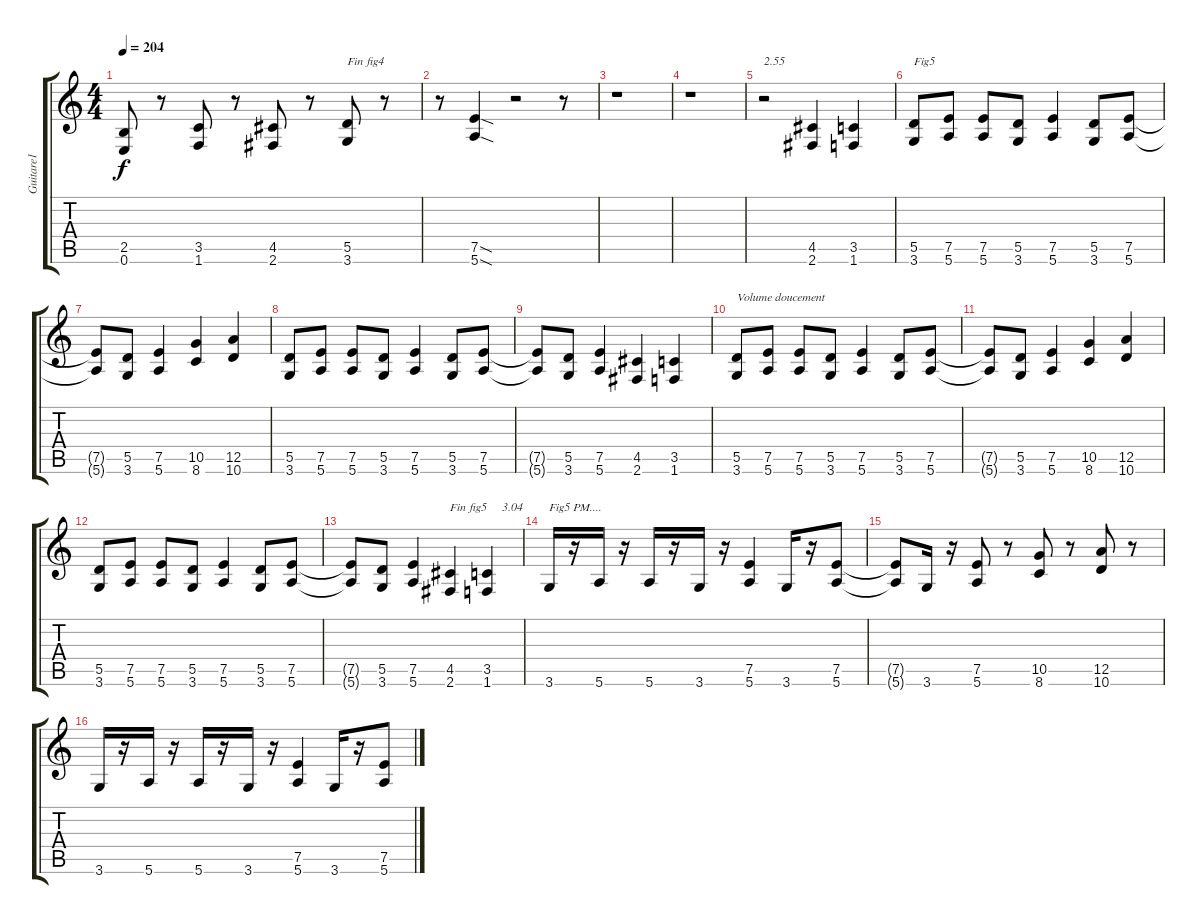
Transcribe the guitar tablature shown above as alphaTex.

\track ("Guitare1" "Guitare1") {instrument overdrivenguitar}
\staff {score tabs}
\tuning (E4 B3 G3 D3 A2 E2) {hide}
\ts (4 4)
\tempo 204
\clef g2
\ks c
(2.5 0.6).8{dy f} r.8 (3.5 1.6).8 r.8 (4.5 2.6).8 r.8 (5.5 3.6).8{txt "Fin fig4"} r.8 |
r.8 (7.5{sod} 5.6{sod}).4 r.2 r.8 |
r.1 |
r.1 |
r.2{txt "2.55"} (4.5 2.6).4 (3.5 1.6).4 |
(5.5 3.6).8{txt "Fig5"} (7.5 5.6).8 (7.5 5.6).8 (5.5 3.6).8 (7.5 5.6).4 (5.5 3.6).8 (7.5 5.6).8 |
(7.5{t} 5.6{t}).8 (5.5 3.6).8 (7.5 5.6).4 (10.5 8.6).4 (12.5 10.6).4 |
(5.5 3.6).8 (7.5 5.6).8 (7.5 5.6).8 (5.5 3.6).8 (7.5 5.6).4 (5.5 3.6).8 (7.5 5.6).8 |
(7.5{t} 5.6{t}).8 (5.5 3.6).8 (7.5 5.6).4 (4.5 2.6).4 (3.5 1.6).4 |
(5.5 3.6).8{txt "Volume doucement" volume 7} (7.5 5.6).8 (7.5 5.6).8 (5.5 3.6).8 (7.5 5.6).4 (5.5 3.6).8 (7.5 5.6).8 |
(7.5{t} 5.6{t}).8 (5.5 3.6).8 (7.5 5.6).4 (10.5 8.6).4 (12.5 10.6).4 |
(5.5 3.6).8 (7.5 5.6).8 (7.5 5.6).8 (5.5 3.6).8 (7.5 5.6).4 (5.5 3.6).8 (7.5 5.6).8 |
(7.5{t} 5.6{t}).8 (5.5 3.6).8 (7.5 5.6).4 (4.5 2.6).4{txt "Fin fig5"} (3.5 1.6).4{txt "     3.04"} |
3.6.16{txt "Fig5 PM...."} r.16 5.6.16 r.16 5.6.16 r.16 3.6.16 r.16 (7.5 5.6).4 3.6.16 r.16 (7.5 5.6).8 |
(7.5{t} 5.6{t}).8 3.6.16 r.16 (7.5 5.6).8 r.8 (10.5 8.6).8 r.8 (12.5 10.6).8 r.8 |
3.6.16 r.16 5.6.16 r.16 5.6.16 r.16 3.6.16 r.16 (7.5 5.6).4 3.6.16 r.16 (7.5 5.6).8
